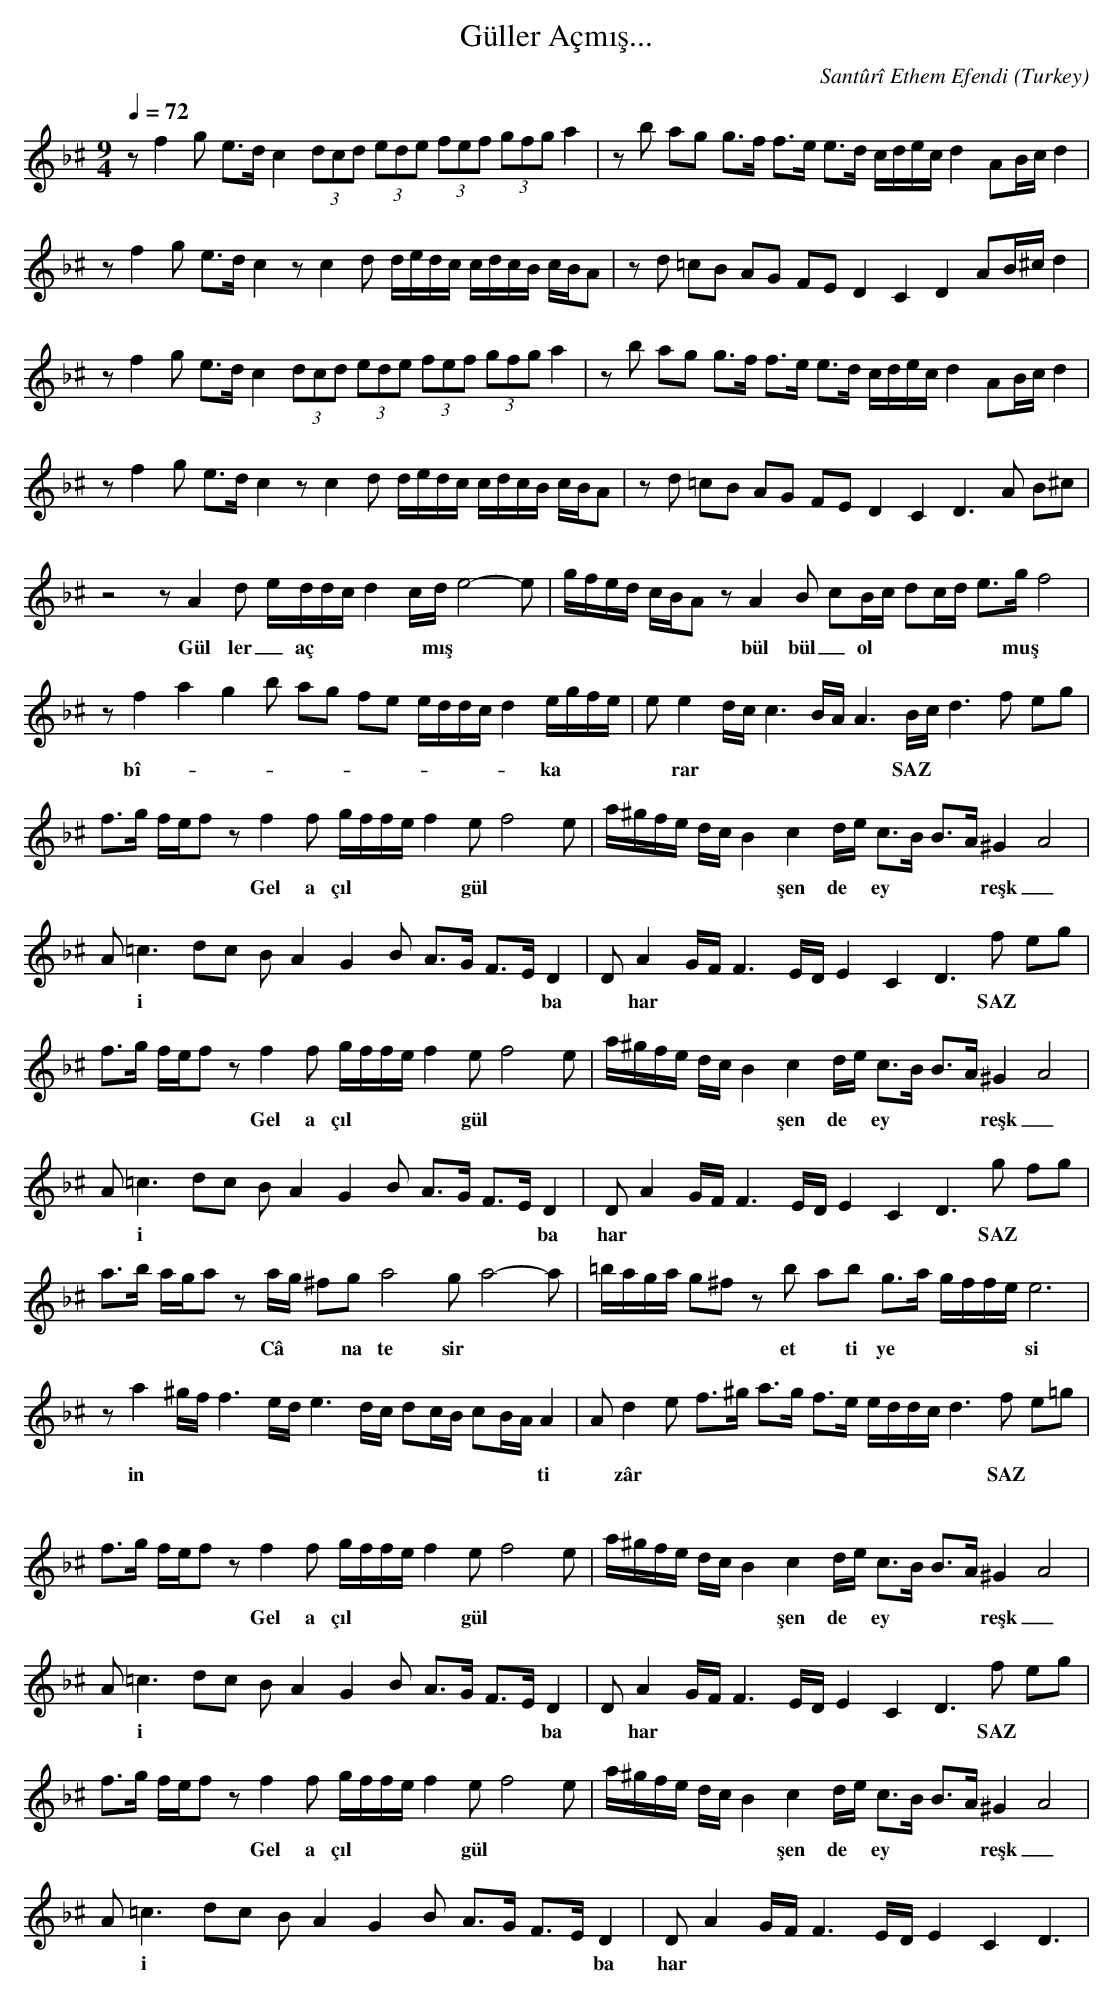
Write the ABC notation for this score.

X:1
T: Güller Açmış...
C: Santûrî Ethem Efendi
O: Turkey
M: 9/4
L: 1/16
K: C _B ^c
Q: 1/4=72
z2f4g2 e3d c4 (3d2c2d2 (3e2d2e2 (3f2e2f2 (3g2f2g2 a4  | \
w:   |
z2b2 a2g2 g3f f3e e3d cdec d4 A2Bc d4  |
w:   |
z2f4g2 e3d c4 z2c4d2 dedc cdcB cBA2  | \
w:   |
z2d2 =c2B2 A2G2 F2E2 D4 C4 D4 A2B^c d4  |
w:   |
z2f4g2 e3d c4 (3d2c2d2 (3e2d2e2 (3f2e2f2 (3g2f2g2 a4  | \
w:   |
z2b2 a2g2 g3f f3e e3d cdec d4 A2Bc d4  |
w:   |
z2f4g2 e3d c4 z2c4d2 dedc cdcB cBA2  | \
w:   |
z2d2 =c2B2 A2G2 F2E2 D4 C4 D6A2 B2^c2  |
w:   |
z8 z2A4d2 eddc d4 cde8-e2  | gfed cBA2 z2A4B2 c2Bc d2cd e3g f8  |
w:  Gül ler_ aç *  *  *  *  mış   |  *  *  *  *  *  *  *  bül bül_ ol *  *  *  *  *  muş   |
z2f4a4g4b2 a2g2 f2e2 eddc d4 egfe  | \
w:  bî- *  *  *  *  *  *  *  *  *  *  *  *  ka  |
e2e4dc c6BA A6Bc d6f2 e2g2  |
w:  *  rar   *  *  *  *  *  *  SAZ  |
f3g fef2 z2f4f2 gffe f4 e2f8e2  | \
w:  *  *  *  *  *  Gel  a çıl  *  *  *  *  gül  |
a^gfe dcB4c4de c3B B3A ^G4 A8  |
w:  *  *  *  *  *  *  *  şen de  *  ey  *  *  *  reşk_  |
A2=c6 d2c2 B2A4G4B2 A3G F3E D4  | \
w:  *  i  *  *  *  *  *  *  *  *  *  *  ba  |
D2A4GF F6ED E4 C4 D6f2 e2g2  |
w:  *  har   *  *  *  *  *  *  *  *  SAZ  |
f3g fef2 z2f4f2 gffe f4 e2f8e2  | \
w:  *  *  *  *  *  Gel  a çıl  *  *  *  *  gül  |
a^gfe dcB4c4de c3B B3A ^G4 A8  |
w:  *  *  *  *  *  *  *  şen de  *  ey  *  *  *  reşk_  |
A2=c6 d2c2 B2A4G4B2 A3G F3E D4  | \
w:  *  i  *  *  *  *  *  *  *  *  *  *  ba  |
D2A4GF F6ED E4 C4 D6g2 f2g2  |
w:  har   *  *  *  *  *  *  *  *  *  SAZ  |
a3b aga2 z2ag ^f2g2 a8 g2a8-a2  | \
w:  *  *  *  *  *  Câ *  *  na  te sir   |
=baga g2^f2 z2b2 a2b2 g3a gffe e12  |
w:  *  *  *  *  *  *  et *  ti  ye *  *  *  *  *  si   |
z2a4^gf f6ed e6dc d2cB c2BA A4  | \
w:  in *  *  *  *  *  *  *  *  *  *  *  *  *  *  ti  |
A2d4e2 f3^g a3g f3e eddc d6f2 e2=g2  |
w:  *  zâr   *  *  *  *  *  *  *  *  *  *  *  *  SAZ  |
f3g fef2 z2f4f2 gffe f4 e2f8e2  | \
w:  *  *  *  *  *  Gel  a çıl  *  *  *  *  gül  |
a^gfe dcB4c4de c3B B3A ^G4 A8  |
w:  *  *  *  *  *  *  *  şen de  *  ey  *  *  *  reşk_  |
A2=c6 d2c2 B2A4G4B2 A3G F3E D4  | \
w:  *  i  *  *  *  *  *  *  *  *  *  *  ba  |
D2A4GF F6ED E4 C4 D6f2 e2g2  |
w:  *  har   *  *  *  *  *  *  *  *  SAZ  |
f3g fef2 z2f4f2 gffe f4 e2f8e2  | \
w:  *  *  *  *  *  Gel  a çıl  *  *  *  *  gül  |
a^gfe dcB4c4de c3B B3A ^G4 A8  |
w:  *  *  *  *  *  *  *  şen de  *  ey  *  *  *  reşk_  |
A2=c6 d2c2 B2A4G4B2 A3G F3E D4  | \
w:  *  i  *  *  *  *  *  *  *  *  *  *  ba  |
D2A4GF F6ED E4 C4 D6|
w:  har    |
